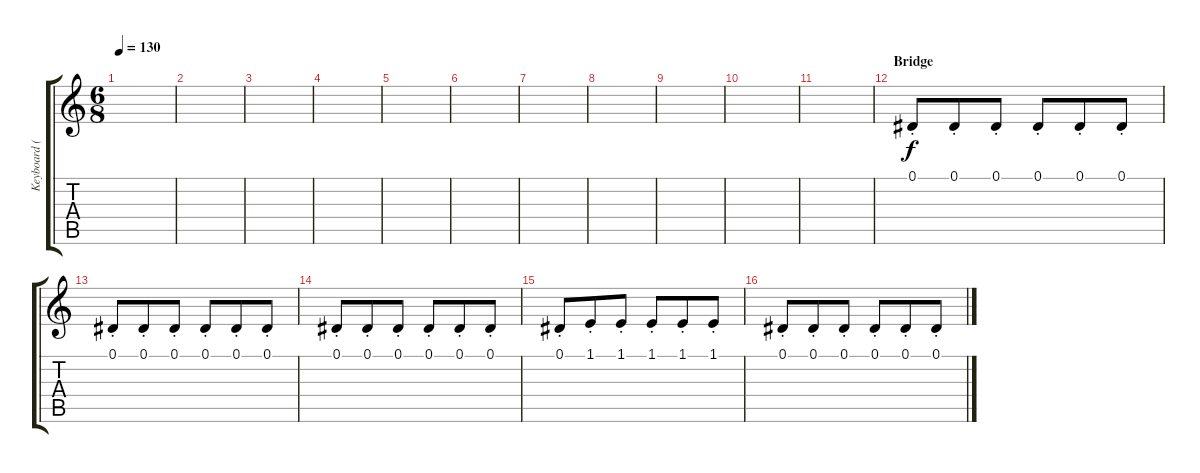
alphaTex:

\track ("Keyboard (Left)" "Keyboard (") {instrument piccolo}
\staff {score tabs}
\tuning (Eb4 Bb3 Gb3 Db3 Ab2 Eb2) {hide}
\ts (6 8)
\tempo 130
\clef g2
\ks c
|
|
|
|
|
|
|
|
|
|
|
\section ("" "Bridge")
0.1{st}.8{volume 7} 0.1{st}.8 0.1{st}.8 0.1{st}.8 0.1{st}.8 0.1{st}.8 |
0.1{st}.8 0.1{st}.8 0.1{st}.8 0.1{st}.8 0.1{st}.8 0.1{st}.8 |
0.1{st}.8 0.1{st}.8 0.1{st}.8 0.1{st}.8 0.1{st}.8 0.1{st}.8 |
0.1{st}.8 1.1{st}.8 1.1{st}.8 1.1{st}.8 1.1{st}.8 1.1{st}.8 |
0.1{st}.8{volume 7} 0.1{st}.8 0.1{st}.8 0.1{st}.8 0.1{st}.8 0.1{st}.8
